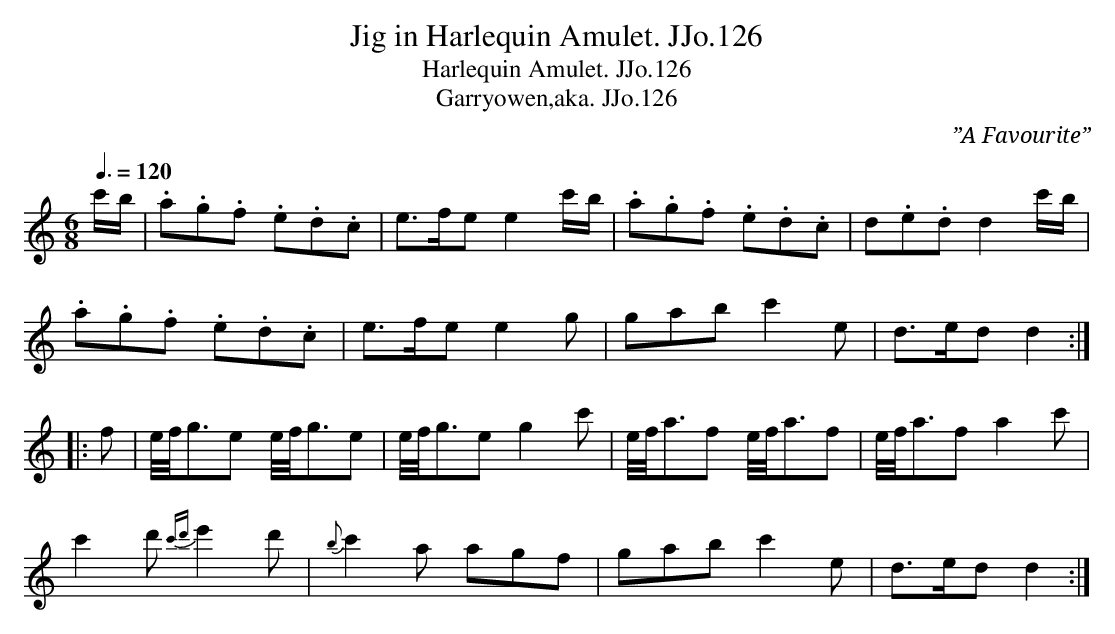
X:1
T:Jig in Harlequin Amulet. JJo.126
T:Harlequin Amulet. JJo.126
T:Garryowen,aka. JJo.126
C:”A Favourite”
M:6/8
L:1/8
Q:3/8=120
K:C
c'/b/|.a.g.f .e.d.c|e>fe e2c'/b/|.a.g.f .e.d.c|d.e.dd2c'/b/|
.a.g.f .e.d.c|e>fe e2g|gab c'2e|d>edd2:|
|:f|e/4f/4g3/e e/4f/4g3/e|e/4f/4g3/e g2c'|\
e/4f/4a3/f e/4f/4a3/f|e/4f/4a3/f a2c'|
c'2d' {c'd'}e'2d'|{b}c'2 a agf|gabc'2e|d>edd2:|
